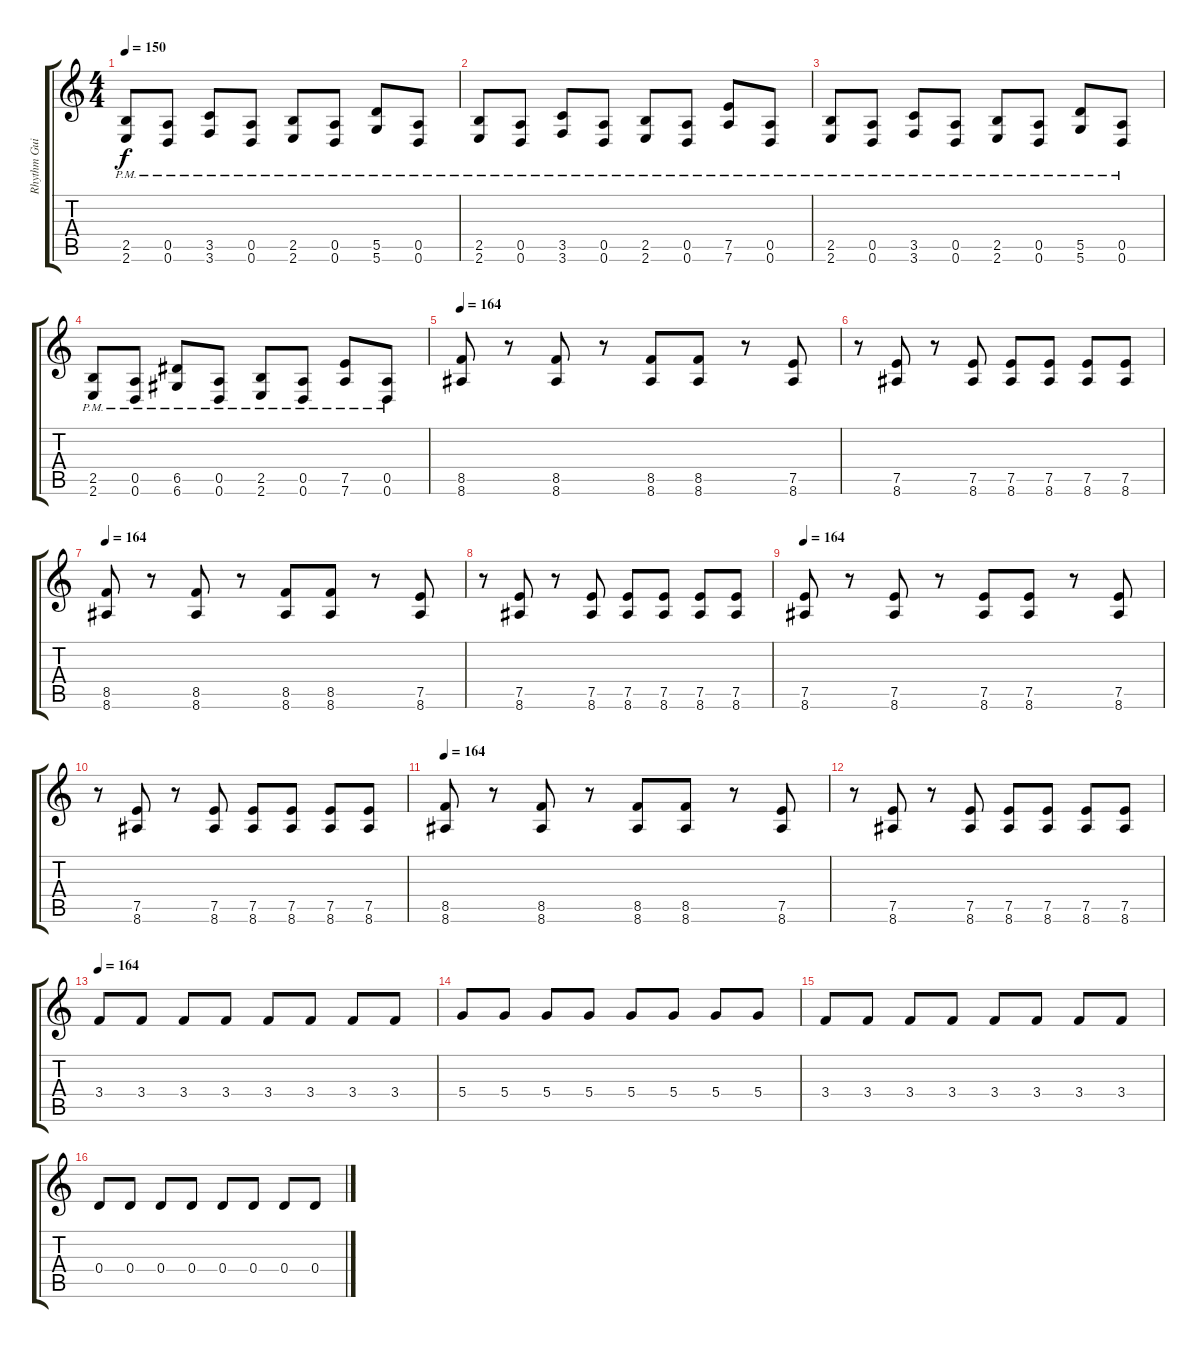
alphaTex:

\track ("Rhythm Guitar" "Rhythm Gui") {instrument distortionguitar}
\staff {score tabs}
\tuning (E4 B3 G3 D3 A2 D2) {hide}
\ts (4 4)
\tempo 150
\clef g2
\ks c
(2.5{pm} 2.6{pm}).8{dy f} (0.5{pm} 0.6{pm}).8 (3.5{pm} 3.6{pm}).8 (0.5{pm} 0.6{pm}).8 (2.5{pm} 2.6{pm}).8 (0.5{pm} 0.6{pm}).8 (5.5{pm} 5.6{pm}).8 (0.5{pm} 0.6{pm}).8 |
(2.5{pm} 2.6{pm}).8 (0.5{pm} 0.6{pm}).8 (3.5{pm} 3.6{pm}).8 (0.5{pm} 0.6{pm}).8 (2.5{pm} 2.6{pm}).8 (0.5{pm} 0.6{pm}).8 (7.5{pm} 7.6{pm}).8 (0.5{pm} 0.6{pm}).8 |
(2.5{pm} 2.6{pm}).8 (0.5{pm} 0.6{pm}).8 (3.5{pm} 3.6{pm}).8 (0.5{pm} 0.6{pm}).8 (2.5{pm} 2.6{pm}).8 (0.5{pm} 0.6{pm}).8 (5.5{pm} 5.6{pm}).8 (0.5{pm} 0.6{pm}).8 |
(2.5{pm} 2.6{pm}).8 (0.5{pm} 0.6{pm}).8 (6.5{pm} 6.6{pm}).8 (0.5{pm} 0.6{pm}).8 (2.5{pm} 2.6{pm}).8 (0.5{pm} 0.6{pm}).8 (7.5{pm} 7.6{pm}).8 (0.5{pm} 0.6{pm}).8 |
\tempo 164
(8.5 8.6).8 r.8 (8.5 8.6).8 r.8 (8.5 8.6).8 (8.5 8.6).8 r.8 (7.5 8.6).8 |
r.8 (7.5 8.6).8 r.8 (7.5 8.6).8 (7.5 8.6).8 (7.5 8.6).8 (7.5 8.6).8 (7.5 8.6).8 |
\tempo 164
(8.5 8.6).8 r.8 (8.5 8.6).8 r.8 (8.5 8.6).8 (8.5 8.6).8 r.8 (7.5 8.6).8 |
r.8 (7.5 8.6).8 r.8 (7.5 8.6).8 (7.5 8.6).8 (7.5 8.6).8 (7.5 8.6).8 (7.5 8.6).8 |
\tempo 156
\tempo 164
(7.5 8.6).8 r.8 (7.5 8.6).8 r.8 (7.5 8.6).8 (7.5 8.6).8 r.8 (7.5 8.6).8 |
r.8 (7.5 8.6).8 r.8 (7.5 8.6).8 (7.5 8.6).8 (7.5 8.6).8 (7.5 8.6).8 (7.5 8.6).8 |
\tempo 164
(8.5 8.6).8 r.8 (8.5 8.6).8 r.8 (8.5 8.6).8 (8.5 8.6).8 r.8 (7.5 8.6).8 |
r.8 (7.5 8.6).8 r.8 (7.5 8.6).8 (7.5 8.6).8 (7.5 8.6).8 (7.5 8.6).8 (7.5 8.6).8 |
\tempo 164
3.4.8 3.4.8 3.4.8 3.4.8 3.4.8 3.4.8 3.4.8 3.4.8 |
5.4.8 5.4.8 5.4.8 5.4.8 5.4.8 5.4.8 5.4.8 5.4.8 |
3.4.8 3.4.8 3.4.8 3.4.8 3.4.8 3.4.8 3.4.8 3.4.8 |
0.4.8 0.4.8 0.4.8 0.4.8 0.4.8 0.4.8 0.4.8 0.4.8
